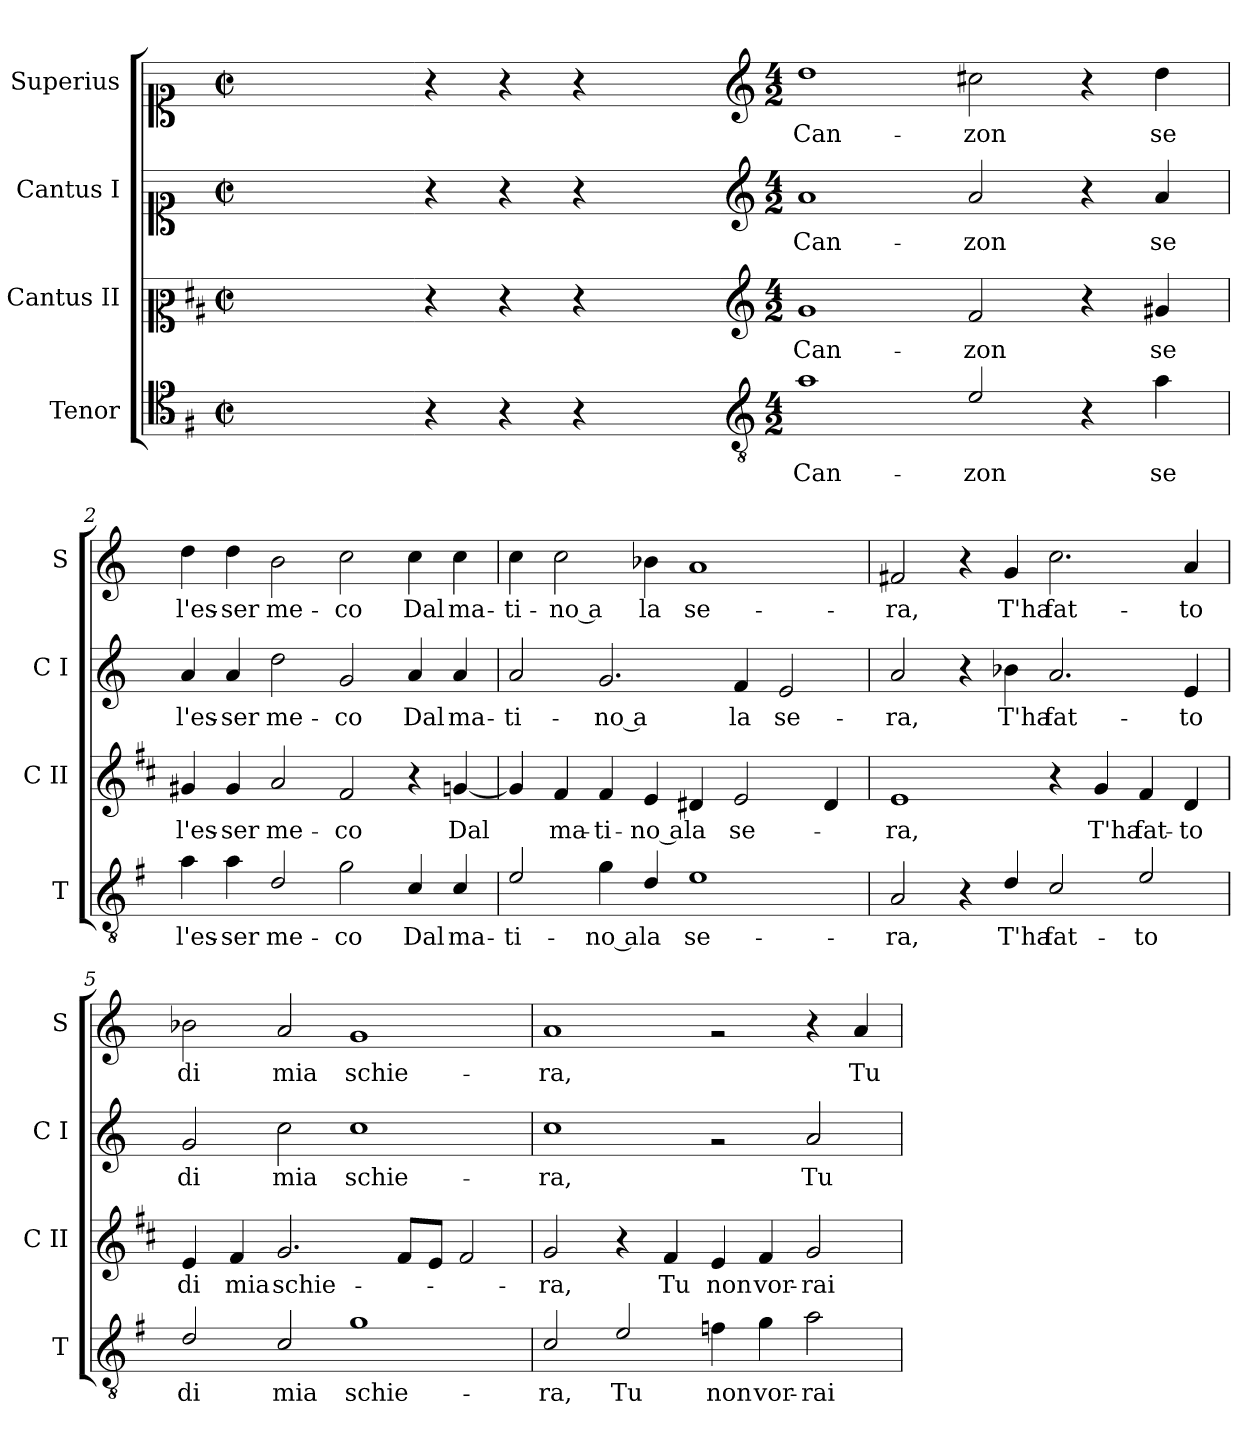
**kern	**text	**kern	**text	**kern	**text	**kern	**text
*part4	*part4	*part3	*part3	*part2	*part2	*part1	*part1
*staff4	*staff4	*staff3	*staff3	*staff2	*staff2	*staff1	*staff1
*I"Tenor	*	*I"Cantus II	*	*I"Cantus I	*	*I"Superius	*
*I'T	*	*I'C II	*	*I'C I	*	*I'S	*
*clefC4	*	*clefC2	*	*clefC1	*	*clefC1	*
*ITrd4c7	*	*ITrd1c2	*	*	*	*	*
*k[]	*	*k[]	*	*k[]	*	*k[]	*
*C:	*	*C:	*	*C:	*	*C:	*
*M2/2	*	*M2/2	*	*M2/2	*	*M2/2	*
*met(c|)	*	*met(c|)	*	*met(c|)	*	*met(c|)	*
=	=	=	=	=	=	=	=
1ryy	.	1ryy	.	1ryy	.	1ryy	.
=1X-	=1X-	=1X-	=1X-	=1X-	=1X-	=1X-	=1X-
4r	.	4r	.	4r	.	4r	.
4r	.	4r	.	4r	.	4r	.
4r	.	4r	.	4r	.	4r	.
4ryy	.	4ryy	.	4ryy	.	4ryy	.
=1-	=1-	=1-	=1-	=1-	=1-	=1-	=1-
*clefGv2	*	*clefG2	*	*clefG2	*	*clefG2	*
*M4/2	*	*M4/2	*	*M4/2	*	*M4/2	*
!	!LO:LY:b	!	!LO:LY:b	!	!LO:LY:b	!	!LO:LY:b
1d	Can-	1f	Can-	1a	Can-	1dd	Can-
!	!LO:LY:b	!	!LO:LY:b	!	!LO:LY:b	!	!LO:LY:b
2A/	-zon	2e/	-zon	2a/	-zon	2cc#X\	-zon
4rA	.	4ra	.	4ra	.	4ra	.
!	!LO:LY:b	!	!LO:LY:b	!	!LO:LY:b	!	!LO:LY:b
4d\	se	4f#X/	se	4a/	se	4dd\	se
=2	=2	=2	=2	=2	=2	=2	=2
!	!LO:LY:b	!	!LO:LY:b	!	!LO:LY:b	!	!LO:LY:b
4d\	l'es-	4f#X/	l'es-	4a/	l'es-	4dd\	l'es-
!	!LO:LY:b	!	!LO:LY:b	!	!LO:LY:b	!	!LO:LY:b
4d\	-ser	4f#/	-ser	4a/	-ser	4dd\	-ser
!	!LO:LY:b	!	!LO:LY:b	!	!LO:LY:b	!	!LO:LY:b
2G/	me-	2g/	me-	2dd\	me-	2b\	me-
!	!LO:LY:b	!	!LO:LY:b	!	!LO:LY:b	!	!LO:LY:b
2c\	-co	2e/	-co	2g/	-co	2cc\	-co
!	!LO:LY:b	!	!	!	!LO:LY:b	!	!LO:LY:b
4F/	Dal	4ra	.	4a/	Dal	4cc\	Dal
!	!LO:LY:b	!	!LO:LY:b	!	!LO:LY:b	!	!LO:LY:b
4F/	ma-	[4fn/	Dal	4a/	ma-	4cc\	ma-
=3	=3	=3	=3	=3	=3	=3	=3
!	!LO:LY:b	!	!	!	!LO:LY:b	!	!LO:LY:b
2A/	-ti-	4f/]	.	2a/	-ti-	4cc\	-ti-
!	!	!	!LO:LY:b	!	!	!	!LO:LY:b
.	.	4e/	ma-	.	.	2cc\	-no a
!	!LO:LY:b	!	!LO:LY:b	!	!LO:LY:b	!	!
4c\	-no a	4e/	-ti-	2.g/	-no a	.	.
!	!LO:LY:b	!	!LO:LY:b	!	!	!	!LO:LY:b
4G/	la	4d/	-no a	.	.	4b-X\	la
!	!LO:LY:b	!	!LO:LY:b	!	!	!	!LO:LY:b
1A	se-	4c#X/	la	.	.	1a	se-
!	!	!	!LO:LY:b	!	!LO:LY:b	!	!
.	.	2d/	se-	4f/	la	.	.
!	!	!	!	!	!LO:LY:b	!	!
.	.	.	.	2e/	se-	.	.
.	.	4c#/	.	.	.	.	.
!!LO:LB:g=z
=4	=4	=4	=4	=4	=4	=4	=4
!	!LO:LY:b	!	!LO:LY:b	!	!LO:LY:b	!	!LO:LY:b
2D/	-ra,	1d	-ra,	2a/	-ra,	2f#X/	-ra,
4rA	.	.	.	4ra	.	4ra	.
!	!LO:LY:b	!	!	!	!LO:LY:b	!	!LO:LY:b
4G/	T'ha	.	.	4b-X\	T'ha	4g/	T'ha
!	!LO:LY:b	!	!	!	!LO:LY:b	!	!LO:LY:b
2F/	fat-	4ra	.	2.a/	fat-	2.cc\	fat-
!	!	!	!LO:LY:b	!	!	!	!
.	.	4f/	T'ha	.	.	.	.
!	!LO:LY:b	!	!LO:LY:b	!	!	!	!
2A/	-to	4e/	fat-	.	.	.	.
!	!	!	!LO:LY:b	!	!LO:LY:b	!	!LO:LY:b
.	.	4c/	-to	4e/	-to	4a/	-to
=5	=5	=5	=5	=5	=5	=5	=5
!	!LO:LY:b	!	!LO:LY:b	!	!LO:LY:b	!	!LO:LY:b
2G/	di	4d/	di	2g/	di	2b-X\	di
!	!	!	!LO:LY:b	!	!	!	!
.	.	4e/	mia	.	.	.	.
!	!LO:LY:b	!	!LO:LY:b	!	!LO:LY:b	!	!LO:LY:b
2F/	mia	2.f/	schie-	2cc\	mia	2a/	mia
!	!LO:LY:b	!	!	!	!LO:LY:b	!	!LO:LY:b
1c	schie-	.	.	1cc	schie-	1g	schie-
.	.	8e/L	.	.	.	.	.
.	.	8d/J	.	.	.	.	.
.	.	2e/	.	.	.	.	.
=6	=6	=6	=6	=6	=6	=6	=6
!	!LO:LY:b	!	!LO:LY:b	!	!LO:LY:b	!	!LO:LY:b
2F/	-ra,	2f/	-ra,	1cc	-ra,	1a	-ra,
!	!LO:LY:b	!	!	!	!	!	!
2A/	Tu	4ra	.	.	.	.	.
!	!	!	!LO:LY:b	!	!	!	!
.	.	4e/	Tu	.	.	.	.
!	!LO:LY:b	!	!LO:LY:b	!	!	!	!
4B-X\	non	4d/	non	2ra	.	2ra	.
!	!LO:LY:b	!	!LO:LY:b	!	!	!	!
4c\	vor-	4e/	vor-	.	.	.	.
!	!LO:LY:b	!	!LO:LY:b	!	!LO:LY:b	!	!
2d\	-rai	2f/	-rai	2a/	Tu	4ra	.
!	!	!	!	!	!	!	!LO:LY:b
.	.	.	.	.	.	4a/	Tu
=	=	=	=	=	=	=	=
*-	*-	*-	*-	*-	*-	*-	*-
